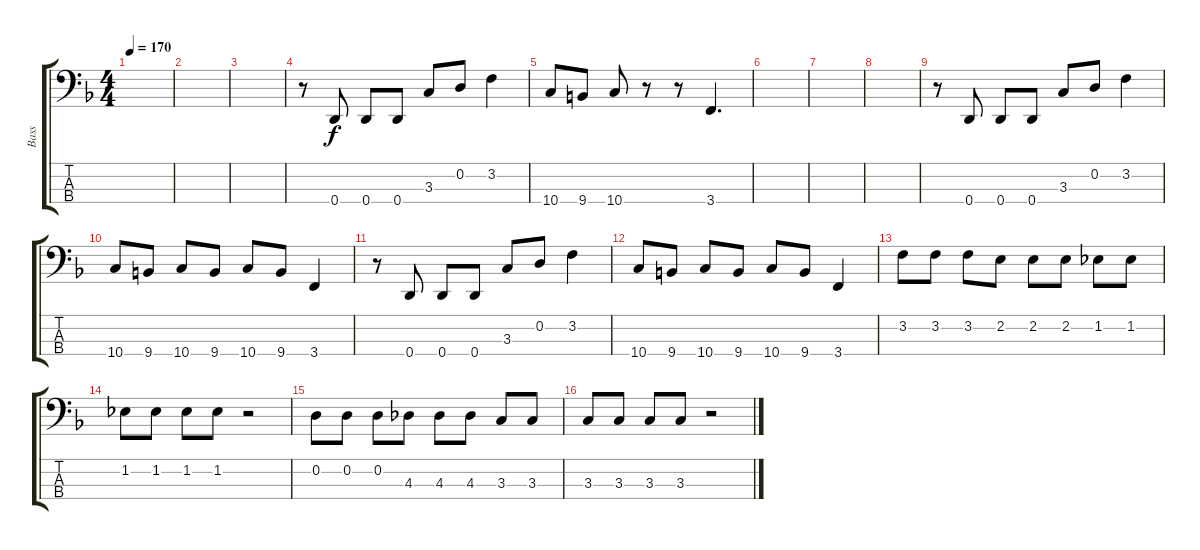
\track ("Bass" "Bass") {instrument electricbassfinger}
\staff {score tabs}
\tuning (G2 D2 A1 D1) {hide}
\ts (4 4)
\tempo 170
\clef f4
\ks dminor
|
|
|
r.8 0.4.8 0.4.8 0.4.8 3.3.8 0.2.8 3.2.4 |
10.4.8 9.4.8 10.4.8 r.8 r.8 3.4.4{d} |
|
|
|
r.8 0.4.8 0.4.8 0.4.8 3.3.8 0.2.8 3.2.4 |
10.4.8 9.4.8 10.4.8 9.4.8 10.4.8 9.4.8 3.4.4 |
r.8 0.4.8 0.4.8 0.4.8 3.3.8 0.2.8 3.2.4 |
10.4.8 9.4.8 10.4.8 9.4.8 10.4.8 9.4.8 3.4.4 |
3.2.8 3.2.8 3.2.8 2.2.8 2.2.8 2.2.8 1.2.8 1.2.8 |
1.2.8 1.2.8 1.2.8 1.2.8 r.2 |
0.2.8 0.2.8 0.2.8 4.3.8 4.3.8 4.3.8 3.3.8 3.3.8 |
3.3.8 3.3.8 3.3.8 3.3.8 r.2
